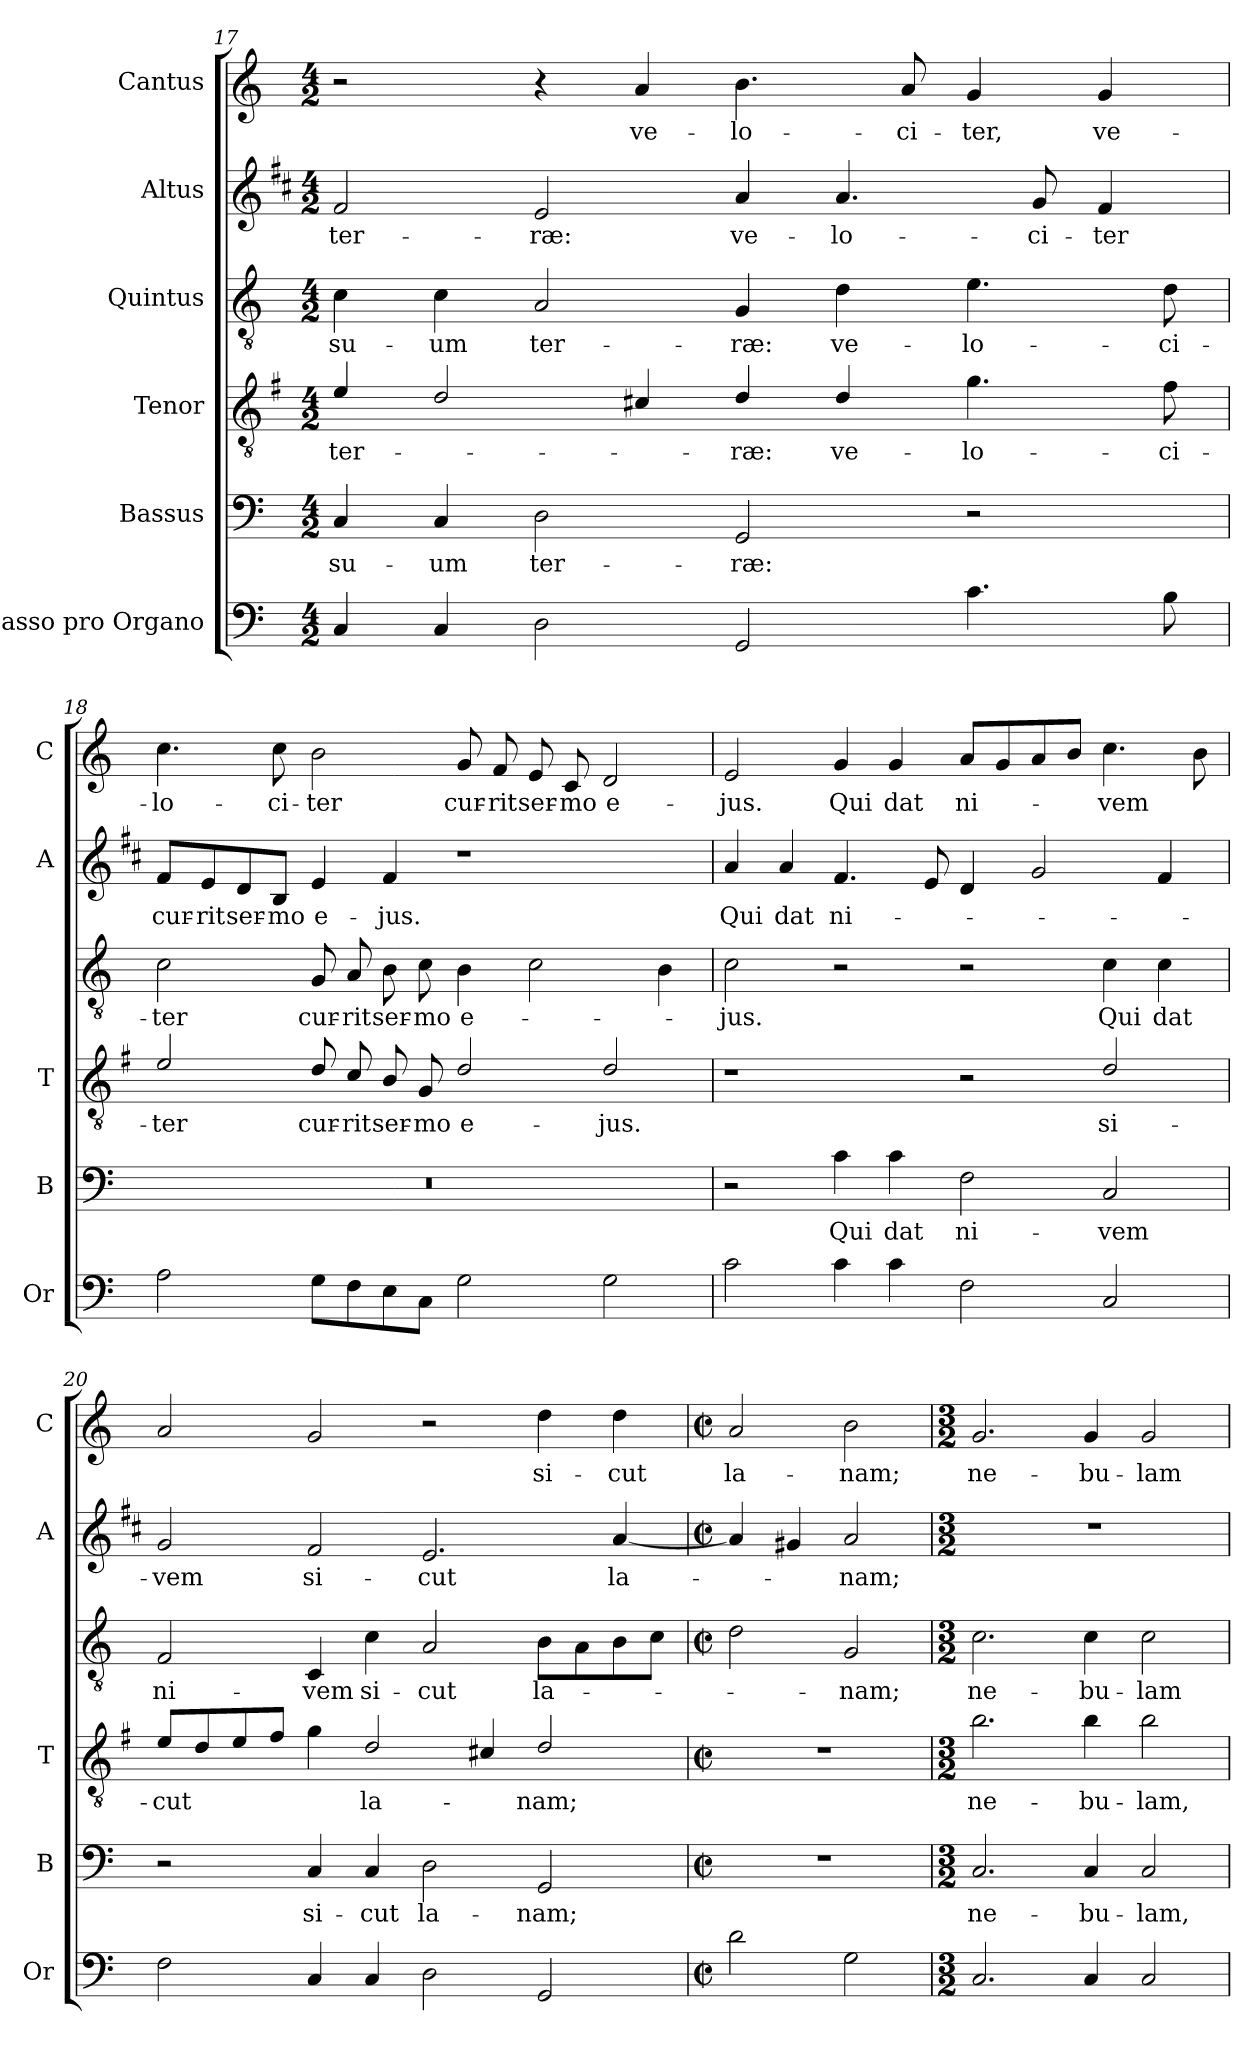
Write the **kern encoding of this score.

**kern	**kern	**text	**kern	**text	**kern	**text	**kern	**text	**kern	**text
*part6	*part5	*part5	*part4	*part4	*part3	*part3	*part2	*part2	*part1	*part1
*staff6	*staff5	*staff5	*staff4	*staff4	*staff3	*staff3	*staff2	*staff2	*staff1	*staff1
*I"Basso pro Organo	*I"Bassus	*	*I"Tenor	*	*I"Quintus	*	*I"Altus	*	*I"Cantus	*
*I'Or	*I'B	*	*I'T	*	*	*	*I'A	*	*I'C	*
*clefF4	*clefF4	*	*clefGv2	*	*clefGv2	*	*clefG2	*	*clefG2	*
*	*	*	*ITrd4c7	*	*	*	*ITrd1c2	*	*	*
*k[]	*k[]	*	*k[]	*	*k[]	*	*k[]	*	*k[]	*
*C:	*C:	*	*C:	*	*C:	*	*C:	*	*C:	*
*M4/2	*M4/2	*	*M4/2	*	*M4/2	*	*M4/2	*	*M4/2	*
=17	=17	=17	=17	=17	=17	=17	=17	=17	=17	=17
!	!	!LO:LY:b	!	!LO:LY:b	!	!LO:LY:b	!	!LO:LY:b	!	!
4C/	4C/	su-	4A/	ter-	4c\	su-	2e/	ter-	2r	.
!	!	!LO:LY:b	!	!	!	!LO:LY:b	!	!	!	!
4C/	4C/	-um	2G/	.	4c\	-um	.	.	.	.
!	!	!LO:LY:b	!	!	!	!LO:LY:b	!	!LO:LY:b	!	!
2D\	2D\	ter-	.	.	2A/	ter-	2d/	-ræ:	4r	.
!	!	!	!	!	!	!	!	!	!	!LO:LY:b
.	.	.	4F#X/	.	.	.	.	.	4a/	ve-
!	!	!LO:LY:b	!	!LO:LY:b	!	!LO:LY:b	!	!LO:LY:b	!	!LO:LY:b
2GG/	2GG/	-ræ:	4G/	-ræ:	4G/	-ræ:	4g/	ve-	4.b\	-lo-
!	!	!	!	!LO:LY:b	!	!LO:LY:b	!	!LO:LY:b	!	!
.	.	.	4G/	ve-	4d\	ve-	4.g/	-lo-	.	.
!	!	!	!	!	!	!	!	!	!	!LO:LY:b
.	.	.	.	.	.	.	.	.	8a/	-ci-
!	!	!	!	!LO:LY:b	!	!LO:LY:b	!	!	!	!LO:LY:b
4.c\	2r	.	4.c\	-lo-	4.e\	-lo-	.	.	4g/	-ter,
!	!	!	!	!	!	!	!	!LO:LY:b	!	!
.	.	.	.	.	.	.	8f/	-ci-	.	.
!	!	!	!	!	!	!	!	!LO:LY:b	!	!LO:LY:b
.	.	.	.	.	.	.	4e/	-ter	4g/	ve-
!	!	!	!	!LO:LY:b	!	!LO:LY:b	!	!	!	!
8B\	.	.	8B\	-ci-	8d\	-ci-	.	.	.	.
!!LO:PB:g=z
=18	=18	=18	=18	=18	=18	=18	=18	=18	=18	=18
!	!	!	!	!LO:LY:b	!	!LO:LY:b	!	!LO:LY:b	!	!LO:LY:b
2A\	0r	.	2A/	-ter	2c\	-ter	8e/L	cur-	4.cc\	-lo-
!	!	!	!	!	!	!	!	!LO:LY:b	!	!
.	.	.	.	.	.	.	8d/	-rit	.	.
!	!	!	!	!	!	!	!	!LO:LY:b	!	!
.	.	.	.	.	.	.	8c/	ser-	.	.
!	!	!	!	!	!	!	!	!LO:LY:b	!	!LO:LY:b
.	.	.	.	.	.	.	8A/J	-mo	8cc\	-ci-
!	!	!	!	!LO:LY:b	!	!LO:LY:b	!	!LO:LY:b	!	!LO:LY:b
8G\L	.	.	8G/	cur-	8G/	cur-	4d/	e-	2b\	-ter
!	!	!	!	!LO:LY:b	!	!LO:LY:b	!	!	!	!
8F\	.	.	8F/	-rit	8A/	-rit	.	.	.	.
!	!	!	!	!LO:LY:b	!	!LO:LY:b	!	!LO:LY:b	!	!
8E\	.	.	8E/	ser-	8B\	ser-	4e/	-jus.	.	.
!	!	!	!	!LO:LY:b	!	!LO:LY:b	!	!	!	!
8C\J	.	.	8C/	-mo	8c\	-mo	.	.	.	.
!	!	!	!	!LO:LY:b	!	!LO:LY:b	!	!	!	!LO:LY:b
2G\	.	.	2G/	e-	4B\	e-	1r	.	8g/	cur-
!	!	!	!	!	!	!	!	!	!	!LO:LY:b
.	.	.	.	.	.	.	.	.	8f/	-rit
!	!	!	!	!	!	!	!	!	!	!LO:LY:b
.	.	.	.	.	2c\	.	.	.	8e/	ser-
!	!	!	!	!	!	!	!	!	!	!LO:LY:b
.	.	.	.	.	.	.	.	.	8c/	-mo
!	!	!	!	!LO:LY:b	!	!	!	!	!	!LO:LY:b
2G\	.	.	2G/	-jus.	.	.	.	.	2d/	e-
.	.	.	.	.	4B\	.	.	.	.	.
=19	=19	=19	=19	=19	=19	=19	=19	=19	=19	=19
!	!	!	!	!	!	!LO:LY:b	!	!LO:LY:b	!	!LO:LY:b
2c\	2r	.	1r	.	2c\	-jus.	4g/	Qui	2e/	-jus.
!	!	!	!	!	!	!	!	!LO:LY:b	!	!
.	.	.	.	.	.	.	4g/	dat	.	.
!	!	!LO:LY:b	!	!	!	!	!	!LO:LY:b	!	!LO:LY:b
4c\	4c\	Qui	.	.	2r	.	4.e/	ni-	4g/	Qui
!	!	!LO:LY:b	!	!	!	!	!	!	!	!LO:LY:b
4c\	4c\	dat	.	.	.	.	.	.	4g/	dat
.	.	.	.	.	.	.	8d/	.	.	.
!	!	!LO:LY:b	!	!	!	!	!	!	!	!LO:LY:b
2F\	2F\	ni-	2r	.	2r	.	4c/	.	8a/L	ni-
.	.	.	.	.	.	.	.	.	8g/	.
.	.	.	.	.	.	.	2f/	.	8a/	.
.	.	.	.	.	.	.	.	.	8b/J	.
!	!	!LO:LY:b	!	!LO:LY:b	!	!LO:LY:b	!	!	!	!LO:LY:b
2C/	2C/	-vem	2G/	si-	4c\	Qui	.	.	4.cc\	-vem
!	!	!	!	!	!	!LO:LY:b	!	!	!	!
.	.	.	.	.	4c\	dat	4e/	.	.	.
.	.	.	.	.	.	.	.	.	8b\	.
=20	=20	=20	=20	=20	=20	=20	=20	=20	=20	=20
!	!	!	!	!LO:LY:b	!	!LO:LY:b	!	!LO:LY:b	!	!
2F\	2r	.	8A/L	-cut	2F/	ni-	2f/	-vem	2a/	.
.	.	.	8G/	.	.	.	.	.	.	.
.	.	.	8A/	.	.	.	.	.	.	.
.	.	.	8B/J	.	.	.	.	.	.	.
!	!	!LO:LY:b	!	!	!	!LO:LY:b	!	!LO:LY:b	!	!
4C/	4C/	si-	4c\	.	4C/	-vem	2e/	si-	2g/	.
!	!	!LO:LY:b	!	!LO:LY:b	!	!LO:LY:b	!	!	!	!
4C/	4C/	-cut	2G/	la-	4c\	si-	.	.	.	.
!	!	!LO:LY:b	!	!	!	!LO:LY:b	!	!LO:LY:b	!	!
2D\	2D\	la-	.	.	2A/	-cut	2.d/	-cut	2r	.
.	.	.	4F#X/	.	.	.	.	.	.	.
!	!	!LO:LY:b	!	!LO:LY:b	!	!LO:LY:b	!	!	!	!LO:LY:b
2GG/	2GG/	-nam;	2G/	-nam;	8B\L	la-	.	.	4dd\	si-
.	.	.	.	.	8A\	.	.	.	.	.
!	!	!	!	!	!	!	!	!LO:LY:b	!	!LO:LY:b
.	.	.	.	.	8B\	.	[4g/	la-	4dd\	-cut
.	.	.	.	.	8c\J	.	.	.	.	.
!!LO:LB:g=z
=21	=21	=21	=21	=21	=21	=21	=21	=21	=21	=21
*M2/2	*M2/2	*	*M2/2	*	*M2/2	*	*M2/2	*	*M2/2	*
*met(c|)	*met(c|)	*	*met(c|)	*	*met(c|)	*	*met(c|)	*	*met(c|)	*
!	!	!	!	!	!	!	!	!	!	!LO:LY:b
2d\	1r	.	1r	.	2d\	.	4g/]	.	2a/	la-
.	.	.	.	.	.	.	4f#X/	.	.	.
!	!	!	!	!	!	!LO:LY:b	!	!LO:LY:b	!	!LO:LY:b
2G\	.	.	.	.	2G/	-nam;	2g/	-nam;	2b\	-nam;
=22	=22	=22	=22	=22	=22	=22	=22	=22	=22	=22
*M3/2	*M3/2	*	*M3/2	*	*M3/2	*	*M3/2	*	*M3/2	*
!	!	!LO:LY:b	!	!LO:LY:b	!	!LO:LY:b	!	!	!	!LO:LY:b
2.C/	2.C/	ne-	2.e\	ne-	2.c\	ne-	1.r	.	2.g/	ne-
!	!	!LO:LY:b	!	!LO:LY:b	!	!LO:LY:b	!	!	!	!LO:LY:b
4C/	4C/	-bu-	4e\	-bu-	4c\	-bu-	.	.	4g/	-bu-
!	!	!LO:LY:b	!	!LO:LY:b	!	!LO:LY:b	!	!	!	!LO:LY:b
2C/	2C/	-lam,	2e\	-lam,	2c\	-lam	.	.	2g/	-lam
=	=	=	=	=	=	=	=	=	=	=
*-	*-	*-	*-	*-	*-	*-	*-	*-	*-	*-
